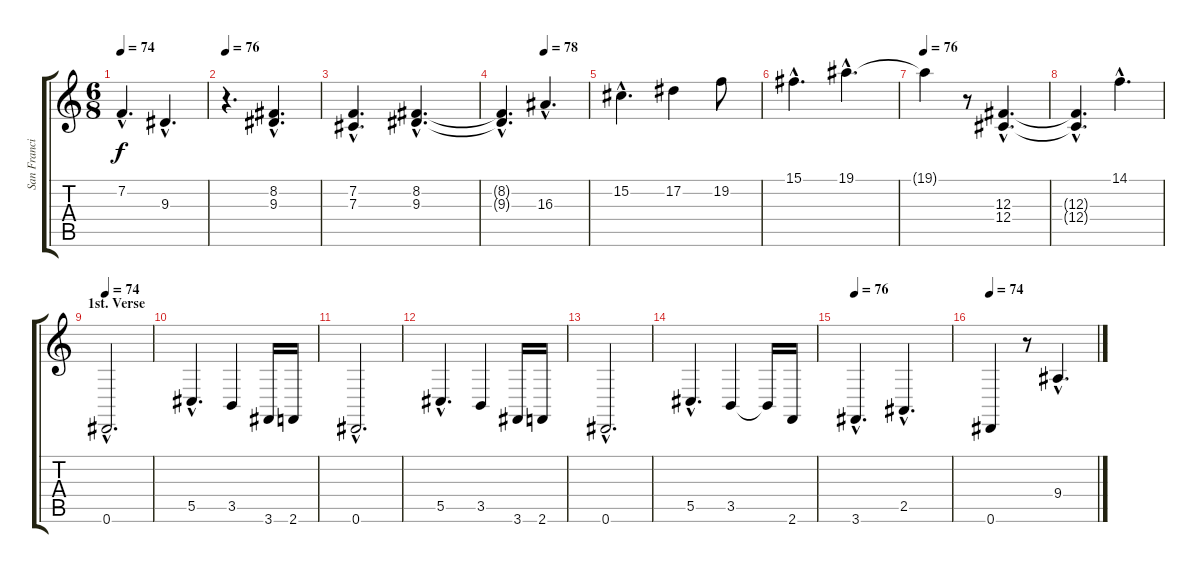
\track ("San Francisco Symphony Orchestra" "San Franci") {instrument stringensemble1}
\staff {score tabs}
\tuning (Eb4 Bb3 Gb3 Db3 Ab2 Eb2) {hide}
\ts (6 8)
\tempo 74
\clef g2
\ks c
7.2{hac}.4{d dy f} 9.3{hac}.4{d} |
\tempo 76
r.4{d} (8.2{hac} 9.3{hac}).4{d} |
(7.2{hac} 7.3{hac}).4{d} (8.2{hac} 9.3{hac}).4{d} |
\tempo (78 0.5)
(8.2{hac t} 9.3{hac t}).4{d} 16.3{hac}.4{d} |
15.2{hac}.4{d} 17.2.4 19.2.8 |
15.1{hac}.4{d} 19.1{hac}.4{d} |
\tempo 76
19.1{t}.4 r.8 (12.3{hac} 12.4{hac}).4{d} |
(12.3{hac t} 12.4{hac t}).4{d} 14.1{hac}.4{d} |
\section ("" "1st. Verse")
\tempo 74
0.6{hac}.2{d} |
5.5{hac}.4{d} 3.5.4 3.6.16 2.6.16 |
0.6{hac}.2{d} |
5.5{hac}.4{d} 3.5.4 3.6.16 2.6.16 |
0.6{hac}.2{d} |
5.5{hac}.4{d} 3.5.4 3.5{t}.16 2.6.16 |
\tempo 76
3.6{hac}.4{d} 2.5{hac}.4{d} |
\tempo 74
0.6.4 r.8 9.4{hac}.4{d}
